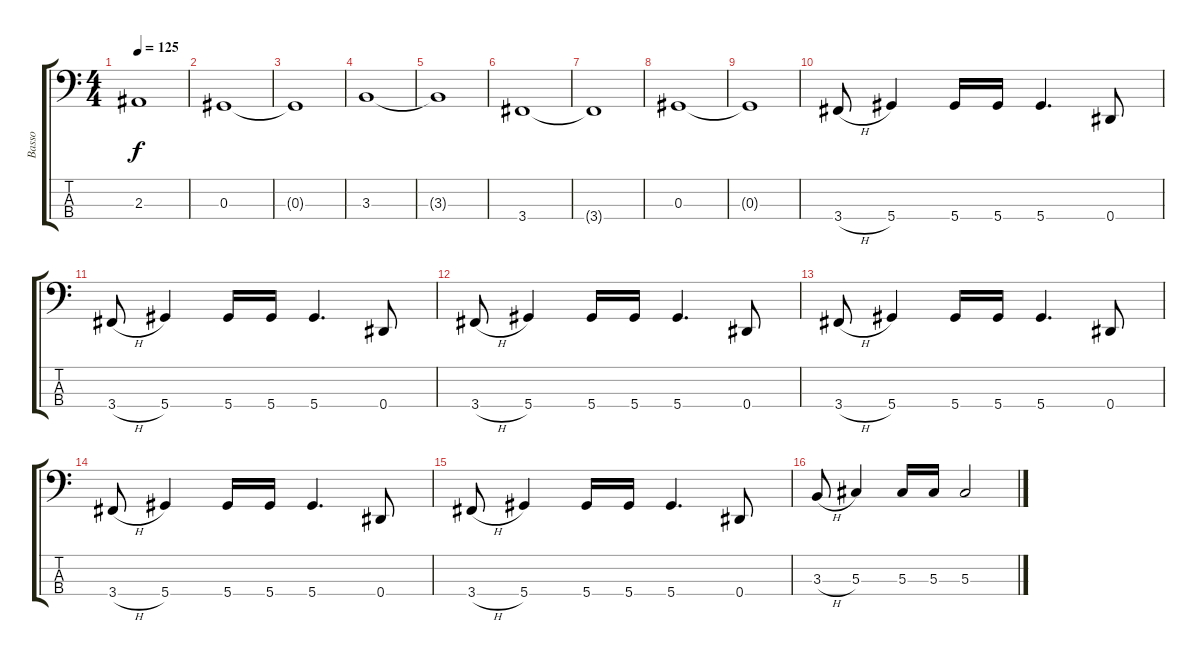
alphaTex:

\track ("Basso" "Basso") {instrument electricbassfinger}
\staff {score tabs}
\tuning (Gb2 Db2 Ab1 Eb1) {hide}
\ts (4 4)
\tempo 125
\clef f4
\ks c
2.3.1{dy f} |
0.3.1 |
0.3{t}.1 |
3.3.1 |
3.3{t}.1 |
3.4.1 |
3.4{t}.1 |
0.3.1 |
0.3{t}.1 |
3.4{h}.8 5.4.4 5.4.16 5.4.16 5.4.4{d} 0.4.8 |
3.4{h}.8 5.4.4 5.4.16 5.4.16 5.4.4{d} 0.4.8 |
3.4{h}.8 5.4.4 5.4.16 5.4.16 5.4.4{d} 0.4.8 |
3.4{h}.8 5.4.4 5.4.16 5.4.16 5.4.4{d} 0.4.8 |
3.4{h}.8 5.4.4 5.4.16 5.4.16 5.4.4{d} 0.4.8 |
3.4{h}.8 5.4.4 5.4.16 5.4.16 5.4.4{d} 0.4.8 |
3.3{h}.8 5.3.4 5.3.16 5.3.16 5.3.2
